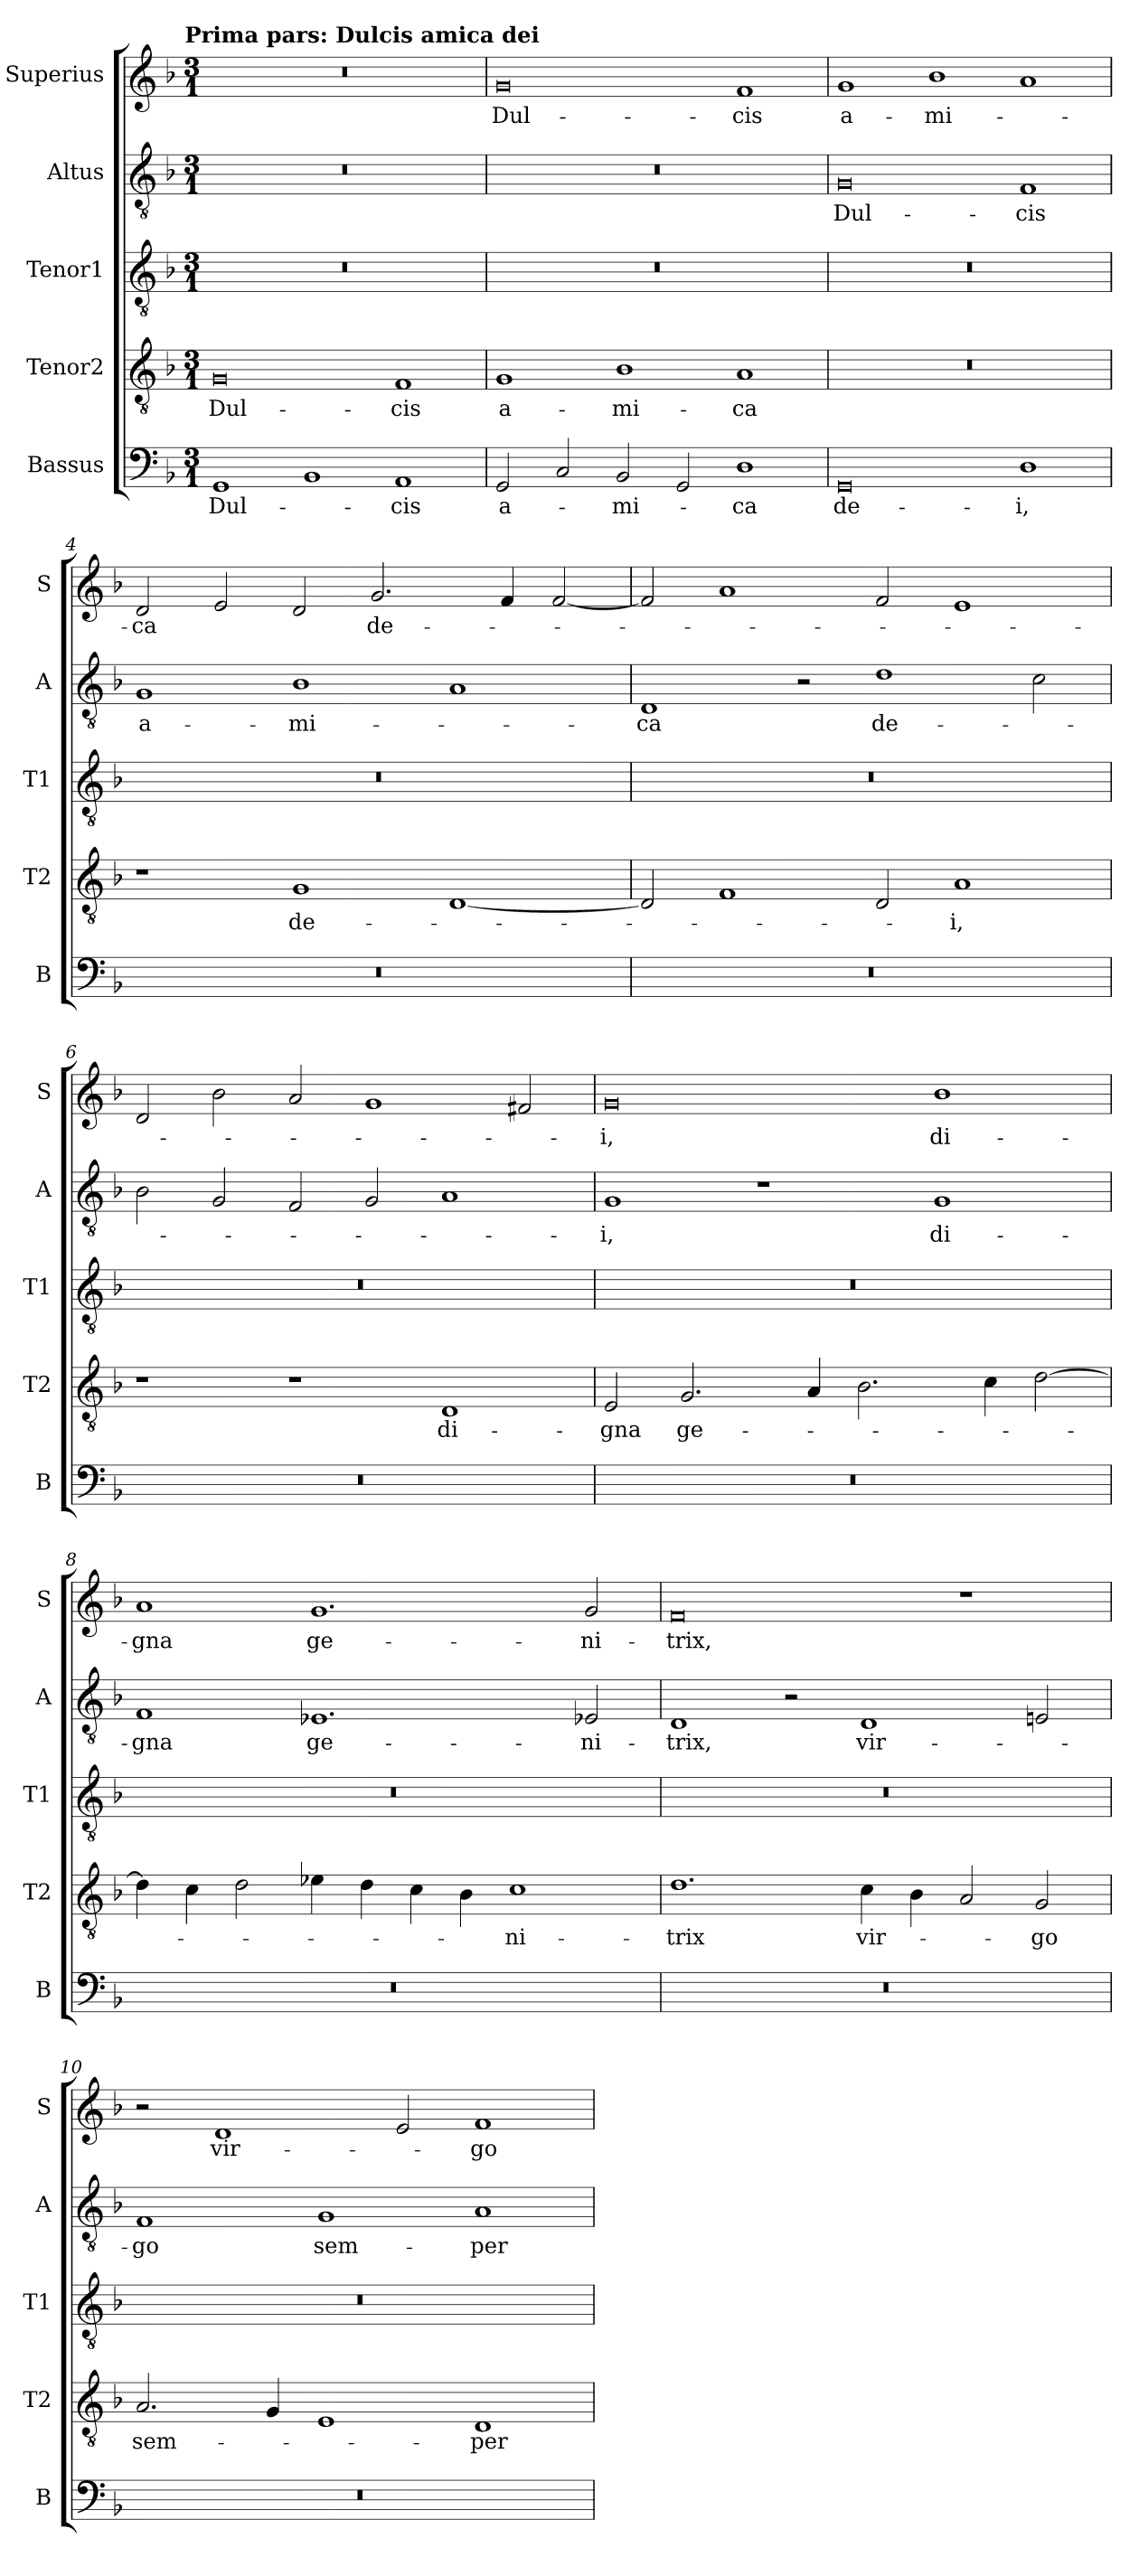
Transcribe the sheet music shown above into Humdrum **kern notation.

**kern	**text	**kern	**text	**kern	**kern	**text	**kern	**text
*part5	*part5	*part4	*part4	*part3	*part2	*part2	*part1	*part1
*staff5	*staff5	*staff4	*staff4	*staff3	*staff2	*staff2	*staff1	*staff1
*I"Bassus	*	*I"Tenor2	*	*I"Tenor1	*I"Altus	*	*I"Superius	*
*I'B	*	*I'T2	*	*I'T1	*I'A	*	*I'S	*
*clefF4	*	*clefGv2	*	*clefGv2	*clefGv2	*	*clefG2	*
*k[b-]	*	*k[b-]	*	*k[b-]	*k[b-]	*	*k[b-]	*
!!LO:TX:omd:t=Prima pars&colon; Dulcis amica dei
*M3/1	*	*M3/1	*	*M3/1	*M3/1	*	*M3/1	*
=1	=1	=1	=1	=1	=1	=1	=1	=1
1GG	Dul-	0G	Dul-	0.r	0.r	.	0.r	.
1BB-	.	.	.	.	.	.	.	.
1AA	-cis	1F	-cis	.	.	.	.	.
=2	=2	=2	=2	=2	=2	=2	=2	=2
2GG/	a-	1G	a-	0.r	0.r	.	0g	Dul-
2C/	.	.	.	.	.	.	.	.
2BB-/	-mi-	1B-	-mi-	.	.	.	.	.
2GG/	.	.	.	.	.	.	.	.
1D	-ca	1A	-ca	.	.	.	1f	-cis
=3	=3	=3	=3	=3	=3	=3	=3	=3
0GG	de-	0.r	.	0.r	0G	Dul-	1g	a-
.	.	.	.	.	.	.	1b-	-mi-
1D	-i,	.	.	.	1F	-cis	1a	.
=4	=4	=4	=4	=4	=4	=4	=4	=4
0.r	.	1r	.	0.r	1G	a-	2d/	-ca
.	.	.	.	.	.	.	2e/	.
.	.	1G	de-	.	1B-	-mi-	2d/	.
.	.	.	.	.	.	.	2.g/	de-
.	.	[1D	.	.	1A	.	.	.
.	.	.	.	.	.	.	4f/	.
.	.	.	.	.	.	.	[2f/	.
=5	=5	=5	=5	=5	=5	=5	=5	=5
0.r	.	2D/]	.	0.r	1D	-ca	2f/]	.
.	.	1F	.	.	.	.	1a	.
.	.	.	.	.	2r	.	.	.
.	.	2D/	.	.	1d	de-	2f/	.
.	.	1A	-i,	.	.	.	1e	.
.	.	.	.	.	2c\	.	.	.
=6	=6	=6	=6	=6	=6	=6	=6	=6
0.r	.	1r	.	0.r	2B-\	.	2d/	.
.	.	.	.	.	2G/	.	2b-\	.
.	.	1r	.	.	2F/	.	2a/	.
.	.	.	.	.	2G/	.	1g	.
.	.	1D	di-	.	1A	.	.	.
.	.	.	.	.	.	.	2f#X/	.
=7	=7	=7	=7	=7	=7	=7	=7	=7
0.r	.	2E/	-gna	0.r	1G	-i,	0g	-i,
.	.	2.G/	ge-	.	.	.	.	.
.	.	.	.	.	1r	.	.	.
.	.	4A/	.	.	.	.	.	.
.	.	2.B-\	.	.	.	.	.	.
.	.	.	.	.	1G	di-	1b-	di-
.	.	4c\	.	.	.	.	.	.
.	.	[2d\	.	.	.	.	.	.
=8	=8	=8	=8	=8	=8	=8	=8	=8
0.r	.	4d\]	.	0.r	1F	-gna	1a	-gna
.	.	4c\	.	.	.	.	.	.
.	.	2d\	.	.	.	.	.	.
.	.	4e-X\	.	.	1.E-X	ge-	1.g	ge-
.	.	4d\	.	.	.	.	.	.
.	.	4c\	.	.	.	.	.	.
.	.	4B-\	.	.	.	.	.	.
.	.	1c	-ni-	.	.	.	.	.
.	.	.	.	.	2E-X/	-ni-	2g/	-ni-
=9	=9	=9	=9	=9	=9	=9	=9	=9
0.r	.	1.d	-trix	0.r	1D	-trix,	0f	-trix,
.	.	.	.	.	2r	.	.	.
.	.	4c\	vir-	.	1D	vir-	.	.
.	.	4B-\	.	.	.	.	.	.
.	.	2A/	.	.	.	.	1r	.
.	.	2G/	-go	.	2En/	.	.	.
=10	=10	=10	=10	=10	=10	=10	=10	=10
0.r	.	2.A/	sem-	0.r	1F	-go	2r	.
.	.	.	.	.	.	.	1d	vir-
.	.	4G/	.	.	.	.	.	.
.	.	1E	.	.	1G	sem-	.	.
.	.	.	.	.	.	.	2e/	.
.	.	1D	-per	.	1A	-per	1f	-go
=	=	=	=	=	=	=	=	=
*-	*-	*-	*-	*-	*-	*-	*-	*-
